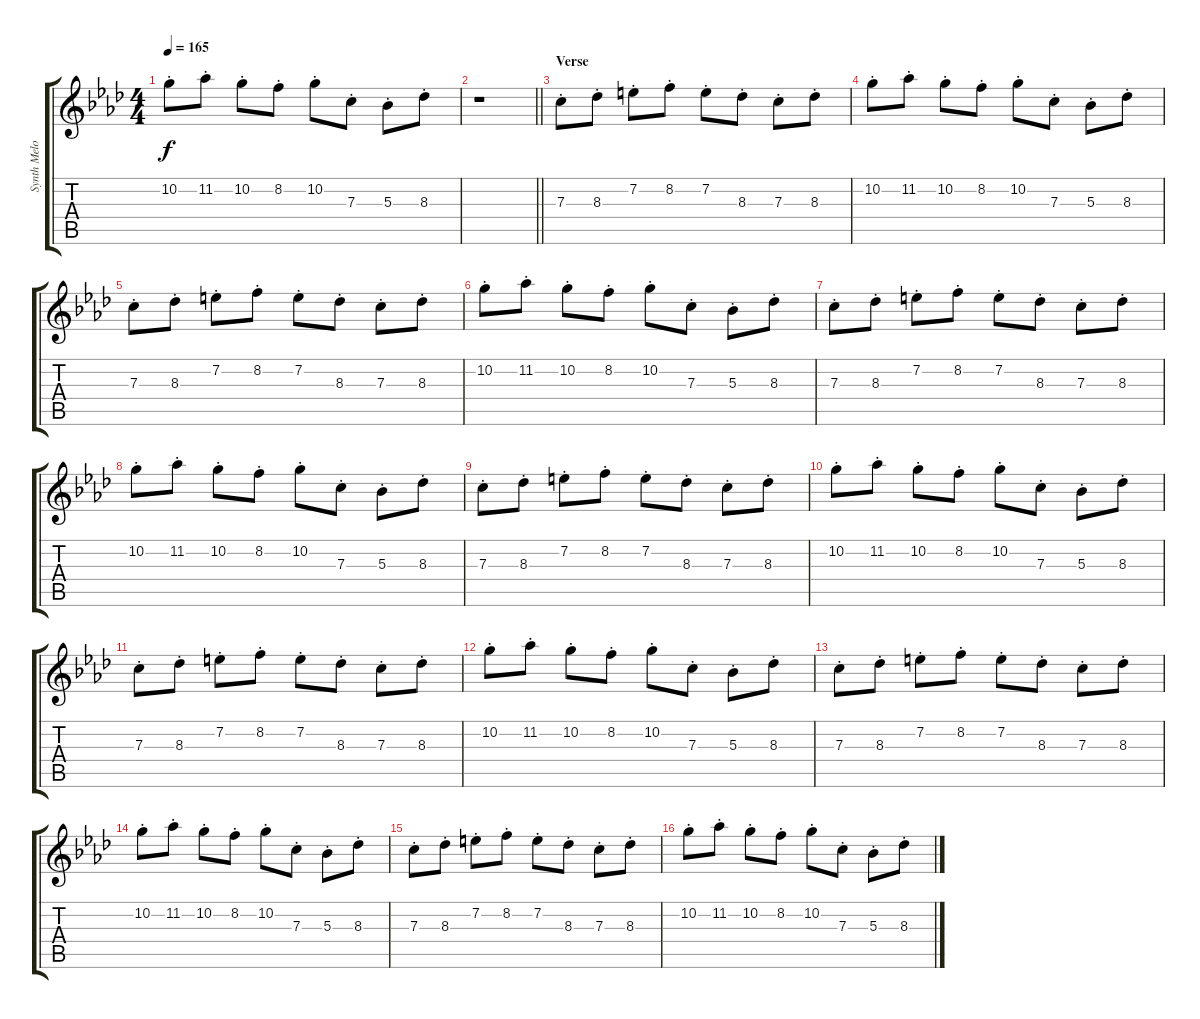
\track ("Synth Melody Echoes" "Synth Melo") {instrument pad3polysynth}
\staff {score tabs}
\tuning (D5 A4 F4 C4 G3 C3) {hide}
\ts (4 4)
\tempo 165
\clef g2
\ks ab
10.2{st}.8{dy f} 11.2{st}.8 10.2{st}.8 8.2{st}.8 10.2{st}.8 7.3{st}.8 5.3{st}.8 8.3{st}.8 |
\barLineRight lightlight
r.1 |
\section ("" "Verse")
7.3{st}.8 8.3{st}.8 7.2{st}.8 8.2{st}.8 7.2{st}.8 8.3{st}.8 7.3{st}.8 8.3{st}.8 |
10.2{st}.8 11.2{st}.8 10.2{st}.8 8.2{st}.8 10.2{st}.8 7.3{st}.8 5.3{st}.8 8.3{st}.8 |
7.3{st}.8 8.3{st}.8 7.2{st}.8 8.2{st}.8 7.2{st}.8 8.3{st}.8 7.3{st}.8 8.3{st}.8 |
10.2{st}.8 11.2{st}.8 10.2{st}.8 8.2{st}.8 10.2{st}.8 7.3{st}.8 5.3{st}.8 8.3{st}.8 |
7.3{st}.8 8.3{st}.8 7.2{st}.8 8.2{st}.8 7.2{st}.8 8.3{st}.8 7.3{st}.8 8.3{st}.8 |
10.2{st}.8 11.2{st}.8 10.2{st}.8 8.2{st}.8 10.2{st}.8 7.3{st}.8 5.3{st}.8 8.3{st}.8 |
7.3{st}.8 8.3{st}.8 7.2{st}.8 8.2{st}.8 7.2{st}.8 8.3{st}.8 7.3{st}.8 8.3{st}.8 |
10.2{st}.8 11.2{st}.8 10.2{st}.8 8.2{st}.8 10.2{st}.8 7.3{st}.8 5.3{st}.8 8.3{st}.8 |
7.3{st}.8 8.3{st}.8 7.2{st}.8 8.2{st}.8 7.2{st}.8 8.3{st}.8 7.3{st}.8 8.3{st}.8 |
10.2{st}.8 11.2{st}.8 10.2{st}.8 8.2{st}.8 10.2{st}.8 7.3{st}.8 5.3{st}.8 8.3{st}.8 |
7.3{st}.8 8.3{st}.8 7.2{st}.8 8.2{st}.8 7.2{st}.8 8.3{st}.8 7.3{st}.8 8.3{st}.8 |
10.2{st}.8 11.2{st}.8 10.2{st}.8 8.2{st}.8 10.2{st}.8 7.3{st}.8 5.3{st}.8 8.3{st}.8 |
7.3{st}.8 8.3{st}.8 7.2{st}.8 8.2{st}.8 7.2{st}.8 8.3{st}.8 7.3{st}.8 8.3{st}.8 |
10.2{st}.8 11.2{st}.8 10.2{st}.8 8.2{st}.8 10.2{st}.8 7.3{st}.8 5.3{st}.8 8.3{st}.8
